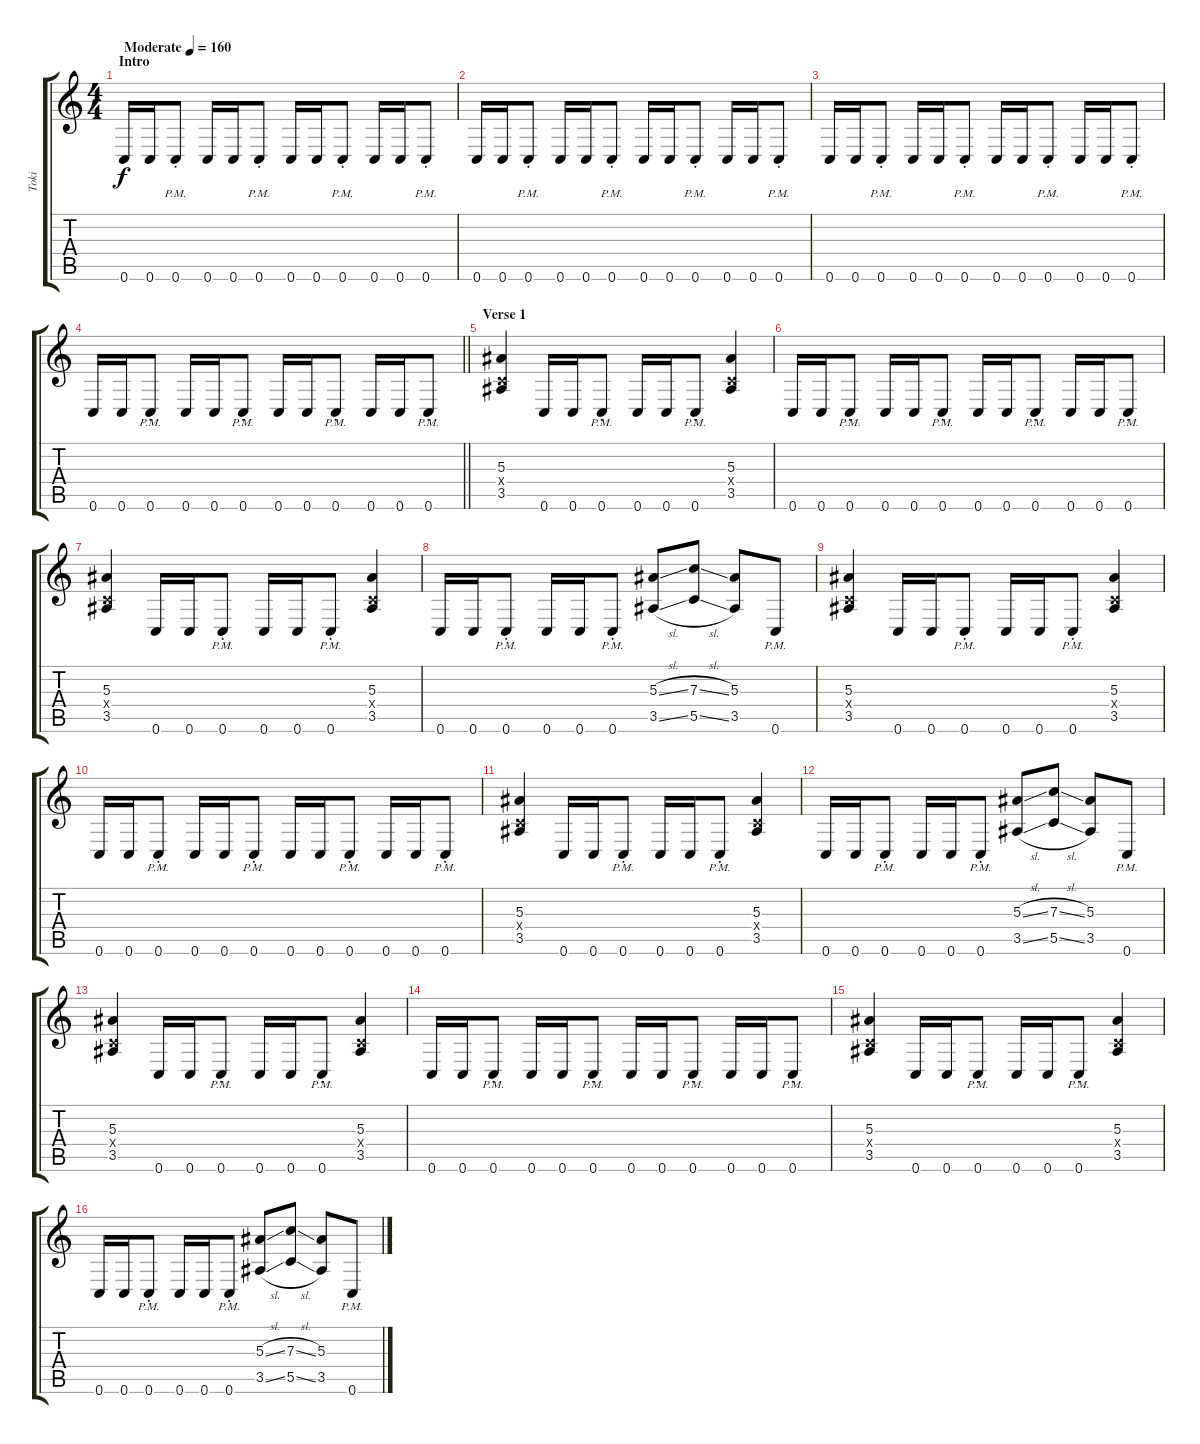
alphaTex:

\track ("Toki" "Toki") {instrument distortionguitar}
\staff {score tabs}
\tuning (D4 A3 F3 C3 G2 C2) {hide}
\ts (4 4)
\section ("" "Intro")
\tempo (160 "Moderate")
\clef g2
\ks c
0.6.16{dy f instrument distortionguitar} 0.6.16 0.6{pm st}.8 0.6.16 0.6.16 0.6{pm st}.8 0.6.16 0.6.16 0.6{pm st}.8 0.6.16 0.6.16 0.6{pm st}.8 |
0.6.16 0.6.16 0.6{pm st}.8 0.6.16 0.6.16 0.6{pm st}.8 0.6.16 0.6.16 0.6{pm st}.8 0.6.16 0.6.16 0.6{pm st}.8 |
0.6.16 0.6.16 0.6{pm st}.8 0.6.16 0.6.16 0.6{pm st}.8 0.6.16 0.6.16 0.6{pm st}.8 0.6.16 0.6.16 0.6{pm st}.8 |
\barLineRight lightlight
0.6.16 0.6.16 0.6{pm st}.8 0.6.16 0.6.16 0.6{pm st}.8 0.6.16 0.6.16 0.6{pm st}.8 0.6.16 0.6.16 0.6{pm st}.8 |
\section ("" "Verse 1")
(5.3 0.4{x} 3.5).4 0.6.16 0.6.16 0.6{pm st}.8 0.6.16 0.6.16 0.6{pm st}.8 (5.3 0.4{x} 3.5).4 |
0.6.16 0.6.16 0.6{pm st}.8 0.6.16 0.6.16 0.6{pm st}.8 0.6.16 0.6.16 0.6{pm st}.8 0.6.16 0.6.16 0.6{pm st}.8 |
(5.3 0.4{x} 3.5).4 0.6.16 0.6.16 0.6{pm st}.8 0.6.16 0.6.16 0.6{pm st}.8 (5.3 0.4{x} 3.5).4 |
0.6.16 0.6.16 0.6{pm st}.8 0.6.16 0.6.16 0.6{pm st}.8 (5.3{sl} 3.5{sl}).8 (7.3{sl} 5.5{sl}).8 (5.3 3.5).8 0.6{pm}.8 |
(5.3 0.4{x} 3.5).4 0.6.16 0.6.16 0.6{pm st}.8 0.6.16 0.6.16 0.6{pm st}.8 (5.3 0.4{x} 3.5).4 |
0.6.16 0.6.16 0.6{pm st}.8 0.6.16 0.6.16 0.6{pm st}.8 0.6.16 0.6.16 0.6{pm st}.8 0.6.16 0.6.16 0.6{pm st}.8 |
(5.3 0.4{x} 3.5).4 0.6.16 0.6.16 0.6{pm st}.8 0.6.16 0.6.16 0.6{pm st}.8 (5.3 0.4{x} 3.5).4 |
0.6.16 0.6.16 0.6{pm st}.8 0.6.16 0.6.16 0.6{pm st}.8 (5.3{sl} 3.5{sl}).8 (7.3{sl} 5.5{sl}).8 (5.3 3.5).8 0.6{pm}.8 |
(5.3 0.4{x} 3.5).4 0.6.16 0.6.16 0.6{pm st}.8 0.6.16 0.6.16 0.6{pm st}.8 (5.3 0.4{x} 3.5).4 |
0.6.16 0.6.16 0.6{pm st}.8 0.6.16 0.6.16 0.6{pm st}.8 0.6.16 0.6.16 0.6{pm st}.8 0.6.16 0.6.16 0.6{pm st}.8 |
(5.3 0.4{x} 3.5).4 0.6.16 0.6.16 0.6{pm st}.8 0.6.16 0.6.16 0.6{pm st}.8 (5.3 0.4{x} 3.5).4 |
0.6.16 0.6.16 0.6{pm st}.8 0.6.16 0.6.16 0.6{pm st}.8 (5.3{sl} 3.5{sl}).8 (7.3{sl} 5.5{sl}).8 (5.3 3.5).8 0.6{pm}.8
